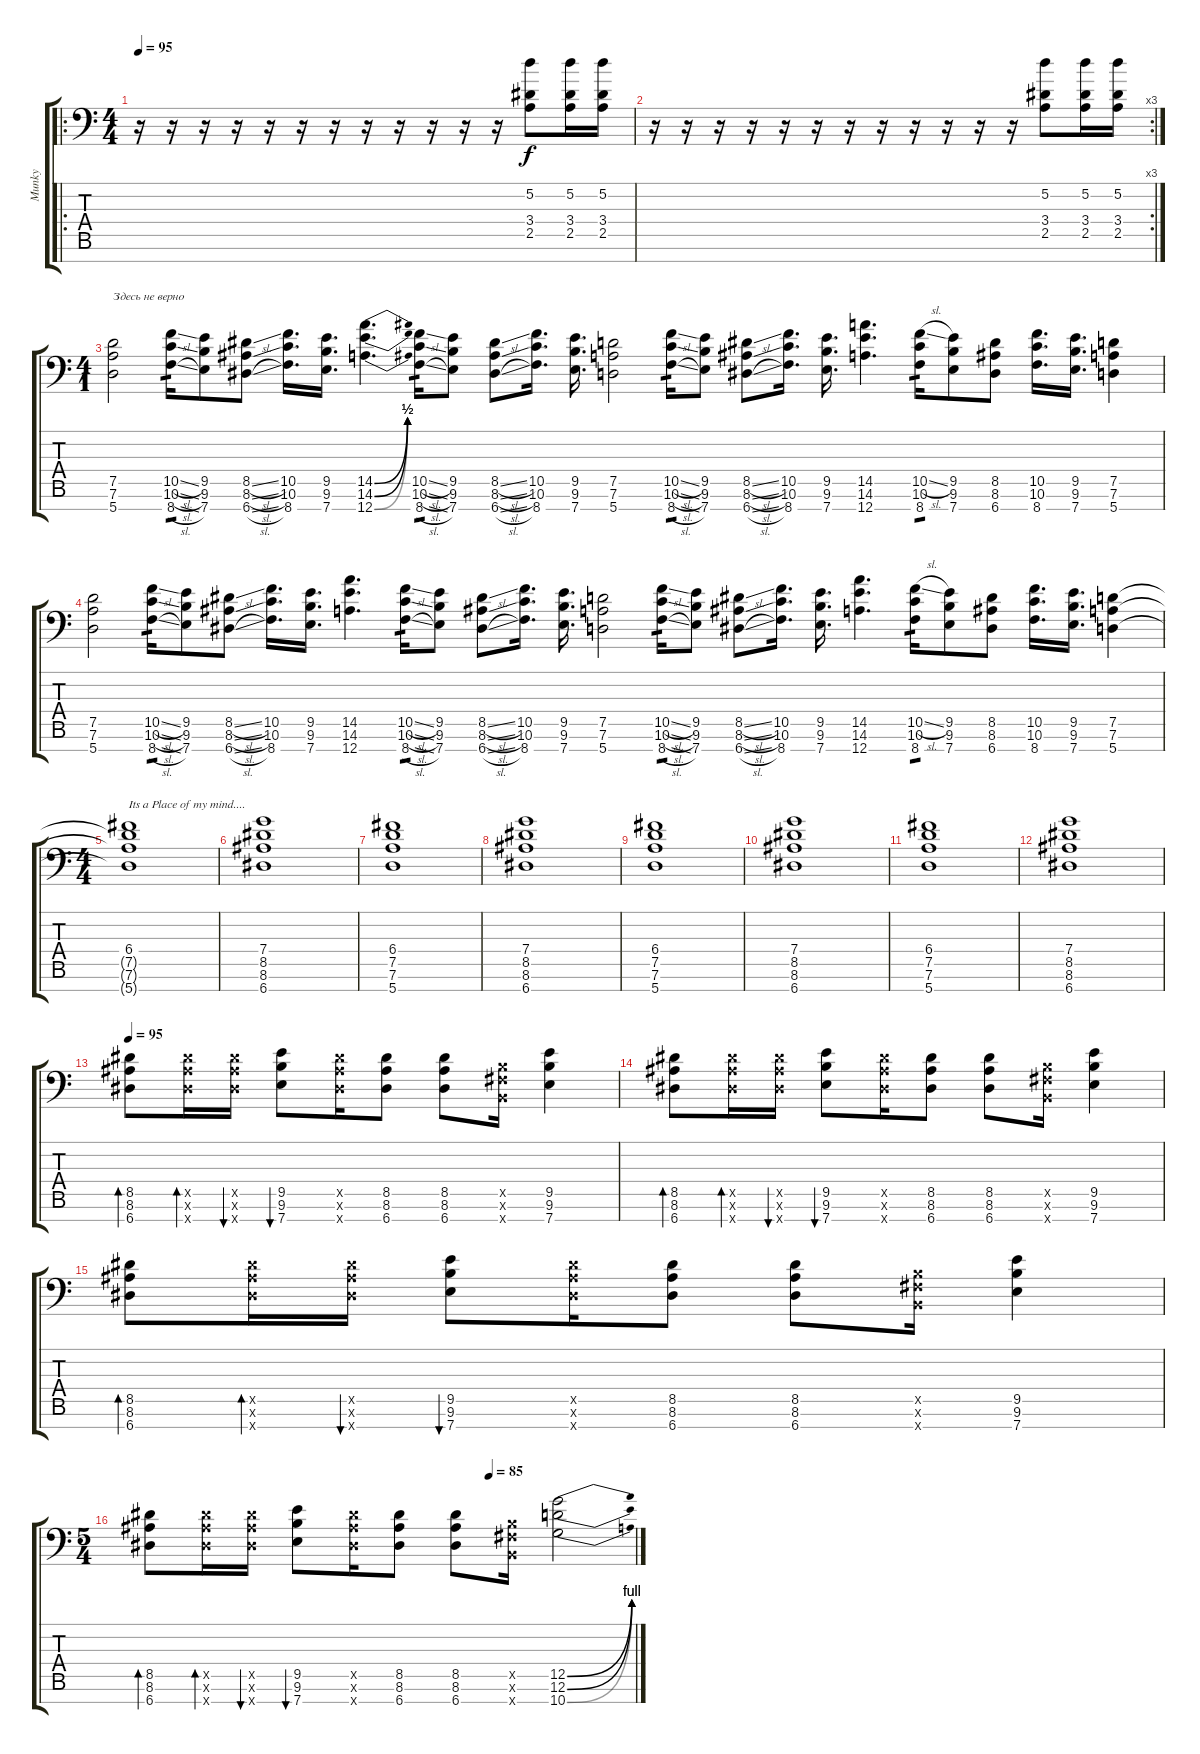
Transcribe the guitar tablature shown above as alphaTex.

\track ("Munky" "Munky") {instrument distortionguitar}
\staff {score tabs}
\tuning (D4 A3 F3 C3 G2 D2 A1) {hide}
\ro
\ts (4 4)
\tempo 95
\clef f4
\ks c
r.16{dy f} r.16 r.16 r.16 r.16 r.16 r.16 r.16 r.16 r.16 r.16 r.16 (5.2 3.4 2.5).8 (5.2 3.4 2.5).16 (5.2 3.4 2.5).16 |
\rc 3
r.16 r.16 r.16 r.16 r.16 r.16 r.16 r.16 r.16 r.16 r.16 r.16 (5.2 3.4 2.5).8 (5.2 3.4 2.5).16 (5.2 3.4 2.5).16 |
\ts (4 1)
(7.5 7.6 5.7).2{txt "Здесь не верно "} (10.5{sl} 10.6{sl} 8.7{sl}).16{tp 1} (9.5 9.6 7.7).8 (8.5{sl} 8.6{sl} 6.7{sl}).8 (10.5 10.6 8.7).16{d} (9.5 9.6 7.7).16{d} (14.5{be (bend 0 0 60 2)} 14.6{be (bend 0 0 60 2)} 12.7{be (bend 0 0 60 2)}).4{d} (10.5{sl} 10.6{sl} 8.7{sl}).16{tp 1} (9.5 9.6 7.7).8 (8.5{sl} 8.6{sl} 6.7{sl}).8 (10.5 10.6 8.7).16{d} (9.5 9.6 7.7).16{d} (7.5 7.6 5.7).2 (10.5{sl} 10.6{sl} 8.7{sl}).16{tp 1} (9.5 9.6 7.7).8 (8.5{sl} 8.6{sl} 6.7{sl}).8 (10.5 10.6 8.7).16{d} (9.5 9.6 7.7).16{d} (14.5 14.6 12.7).4{d} (10.5{sl} 10.6 8.7).16{tp 1} (9.5 9.6 7.7).8 (8.5 8.6 6.7).8 (10.5 10.6 8.7).16{d} (9.5 9.6 7.7).16{d} (7.5 7.6 5.7).4 |
(7.5 7.6 5.7).2 (10.5{sl} 10.6{sl} 8.7{sl}).16{tp 1} (9.5 9.6 7.7).8 (8.5{sl} 8.6{sl} 6.7{sl}).8 (10.5 10.6 8.7).16{d} (9.5 9.6 7.7).16{d} (14.5 14.6 12.7).4{d} (10.5{sl} 10.6{sl} 8.7{sl}).16{tp 1} (9.5 9.6 7.7).8 (8.5{sl} 8.6{sl} 6.7{sl}).8 (10.5 10.6 8.7).16{d} (9.5 9.6 7.7).16{d} (7.5 7.6 5.7).2 (10.5{sl} 10.6{sl} 8.7{sl}).16{tp 1} (9.5 9.6 7.7).8 (8.5{sl} 8.6{sl} 6.7{sl}).8 (10.5 10.6 8.7).16{d} (9.5 9.6 7.7).16{d} (14.5 14.6 12.7).4{d} (10.5{sl} 10.6 8.7).16{tp 1} (9.5 9.6 7.7).8 (8.5 8.6 6.7).8 (10.5 10.6 8.7).16{d} (9.5 9.6 7.7).16{d} (7.5 7.6 5.7).4 |
\ts (4 4)
(6.4 7.5{t} 7.6{t} 5.7{t}).1{txt "Its a Place of my mind...."} |
(7.4 8.5 8.6 6.7).1 |
(6.4 7.5 7.6 5.7).1 |
(7.4 8.5 8.6 6.7).1 |
(6.4 7.5 7.6 5.7).1 |
(7.4 8.5 8.6 6.7).1 |
(6.4 7.5 7.6 5.7).1 |
(7.4 8.5 8.6 6.7).1 |
\tempo 95
(8.5 8.6 6.7).8{bd 60} (8.5{x} 8.6{x} 6.7{x}).16{bd 60} (8.5{x} 8.6{x} 6.7{x}).16{bu 60} (9.5 9.6 7.7).8{bu 60} (8.5{x} 8.6{x} 6.7{x}).16 (8.5 8.6 6.7).8 (8.5 8.6 6.7).8 (4.5{x} 4.6{x} 2.7{x}).16 (9.5 9.6 7.7).4 |
(8.5 8.6 6.7).8{bd 60} (8.5{x} 8.6{x} 6.7{x}).16{bd 60} (8.5{x} 8.6{x} 6.7{x}).16{bu 60} (9.5 9.6 7.7).8{bu 60} (8.5{x} 8.6{x} 6.7{x}).16 (8.5 8.6 6.7).8 (8.5 8.6 6.7).8 (4.5{x} 4.6{x} 2.7{x}).16 (9.5 9.6 7.7).4 |
(8.5 8.6 6.7).8{bd 60} (8.5{x} 8.6{x} 6.7{x}).16{bd 60} (8.5{x} 8.6{x} 6.7{x}).16{bu 60} (9.5 9.6 7.7).8{bu 60} (8.5{x} 8.6{x} 6.7{x}).16 (8.5 8.6 6.7).8 (8.5 8.6 6.7).8 (4.5{x} 4.6{x} 2.7{x}).16 (9.5 9.6 7.7).4 |
\ts (5 4)
\tempo (85 0.7)
(8.5 8.6 6.7).8{bd 60} (8.5{x} 8.6{x} 6.7{x}).16{bd 60} (8.5{x} 8.6{x} 6.7{x}).16{bu 60} (9.5 9.6 7.7).8{bu 60} (8.5{x} 8.6{x} 6.7{x}).16 (8.5 8.6 6.7).8 (8.5 8.6 6.7).8 (4.5{x} 4.6{x} 2.7{x}).16 (12.5{be (bend 0 0 60 4)} 12.6{be (bend 0 0 60 4)} 10.7{be (bend 0 0 60 4)}).2
